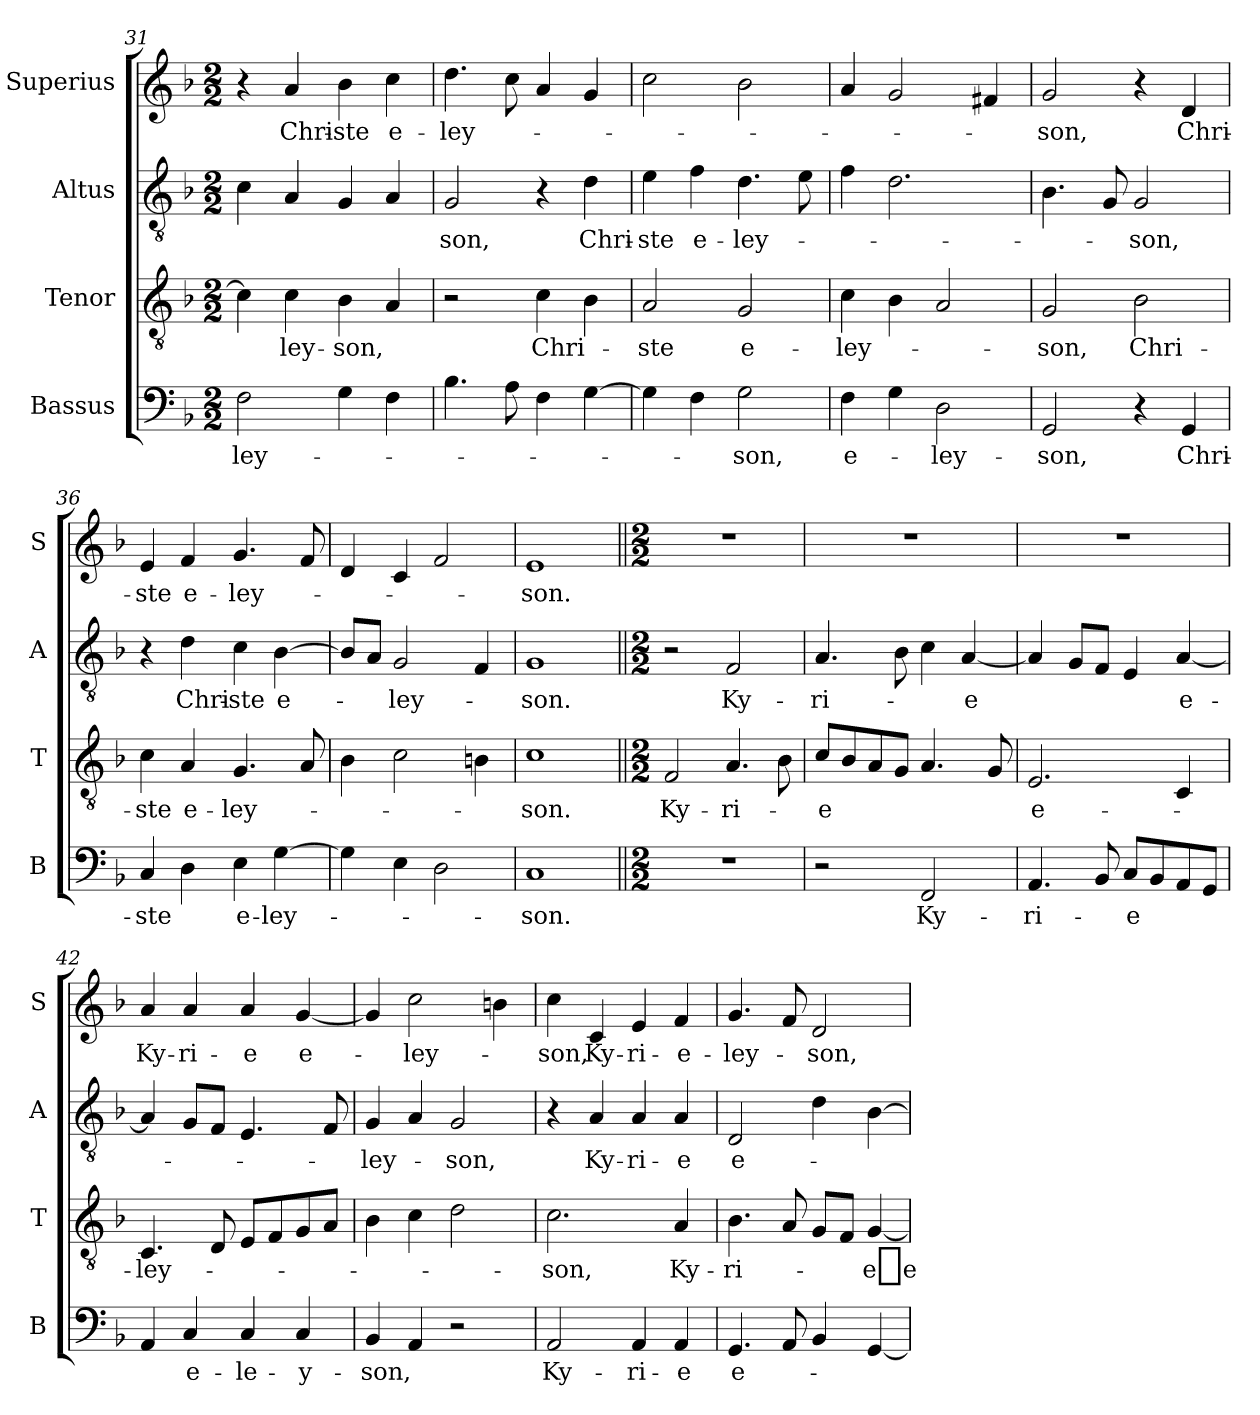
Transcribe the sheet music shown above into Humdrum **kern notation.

**kern	**text	**kern	**text	**kern	**text	**kern	**text
*part4	*part4	*part3	*part3	*part2	*part2	*part1	*part1
*staff4	*staff4	*staff3	*staff3	*staff2	*staff2	*staff1	*staff1
*I"Bassus	*	*I"Tenor	*	*I"Altus	*	*I"Superius	*
*I'B	*	*I'T	*	*I'A	*	*I'S	*
*clefF4	*	*clefGv2	*	*clefGv2	*	*clefG2	*
*k[b-]	*	*k[b-]	*	*k[b-]	*	*k[b-]	*
*M2/2	*	*M2/2	*	*M2/2	*	*M2/2	*
=31	=31	=31	=31	=31	=31	=31	=31
!	!LO:LY:i	!	!	!	!	!	!
2F	-ley-	4c]	.	4c	.	4r	.
!	!	!	!LO:LY:i	!	!	!	!LO:LY:i
.	.	4c	-ley-	4A	.	4a	Chri-
!	!	!	!LO:LY:i	!	!	!	!LO:LY:i
4G	.	4B-	-son,	4G	.	4b-	-ste
!	!	!	!	!	!	!	!LO:LY:i
4F	.	4A	.	4A	.	4cc	e-
=32	=32	=32	=32	=32	=32	=32	=32
!	!	!	!	!	!LO:LY:i	!	!LO:LY:i
4.B-	.	2r	.	2G	-son,	4.dd	-ley-
8A	.	.	.	.	.	8cc	.
!	!	!	!LO:LY:i	!	!	!	!
4F	.	4c	Chri-	4r	.	4a	.
!	!	!	!	!	!LO:LY:i	!	!
[4G	.	4B-	.	4d	Chri-	4g	.
=33	=33	=33	=33	=33	=33	=33	=33
!	!	!	!LO:LY:i	!	!LO:LY:i	!	!
4G]	.	2A	-ste	4e	-ste	2cc	.
!	!	!	!	!	!LO:LY:i	!	!
4F	.	.	.	4f	e-	.	.
!	!LO:LY:i	!	!LO:LY:i	!	!LO:LY:i	!	!
2G	-son,	2G	e-	4.d	-ley-	2b-	.
.	.	.	.	8e	.	.	.
=34	=34	=34	=34	=34	=34	=34	=34
!	!LO:LY:i	!	!LO:LY:i	!	!	!	!
4F	e-	4c	-ley-	4f	.	4a	.
4G	.	4B-	.	2.d	.	2g	.
!	!LO:LY:i	!	!	!	!	!	!
2D	-ley-	2A	.	.	.	.	.
.	.	.	.	.	.	4f#X	.
=35	=35	=35	=35	=35	=35	=35	=35
!	!LO:LY:i	!	!LO:LY:i	!	!	!	!LO:LY:i
2GG	-son,	2G	-son,	4.B-	.	2g	-son,
.	.	.	.	8G	.	.	.
!	!	!	!LO:LY:i	!	!LO:LY:i	!	!
4r	.	2B-	Chri-	2G	-son,	4r	.
!	!LO:LY:i	!	!	!	!	!	!LO:LY:i
4GG	Chri-	.	.	.	.	4d	Chri-
=36	=36	=36	=36	=36	=36	=36	=36
!	!LO:LY:i	!	!LO:LY:i	!	!	!	!LO:LY:i
4C	-ste	4c	-ste	4r	.	4e	-ste
!	!	!	!LO:LY:i	!	!LO:LY:i	!	!LO:LY:i
4D	.	4A	e-	4d	Chri-	4f	e-
!	!LO:LY:i	!	!LO:LY:i	!	!LO:LY:i	!	!LO:LY:i
4E	e-	4.G	-ley-	4c	-ste	4.g	-ley-
!	!LO:LY:i	!	!	!	!LO:LY:i	!	!
[4G	-ley-	.	.	[4B-	e-	.	.
.	.	8A	.	.	.	8f	.
=37	=37	=37	=37	=37	=37	=37	=37
4G]	.	4B-	.	8B-L]	.	4d	.
.	.	.	.	8AJ	.	.	.
!	!	!	!	!	!LO:LY:i	!	!
4E	.	2c	.	2G	-ley-	4c	.
2D	.	.	.	.	.	2f	.
.	.	4Bn	.	4F	.	.	.
=38	=38	=38	=38	=38	=38	=38	=38
!	!LO:LY:i	!	!LO:LY:i	!	!LO:LY:i	!	!LO:LY:i
1C	-son.	1c	-son.	1G	-son.	1e	-son.
=39||	=39||	=39||	=39||	=39||	=39||	=39||	=39||
*M2/2	*	*M2/2	*	*M2/2	*	*M2/2	*
1r	.	2F	Ky-	2r	.	1r	.
.	.	4.A	-ri-	2F	Ky-	.	.
.	.	8B-	.	.	.	.	.
=40	=40	=40	=40	=40	=40	=40	=40
2r	.	8cL	-e	4.A	-ri-	1r	.
.	.	8B-	.	.	.	.	.
.	.	8A	.	.	.	.	.
.	.	8GJ	.	8B-	.	.	.
2FF	Ky-	4.A	.	4c	.	.	.
.	.	.	.	[4A	-e	.	.
.	.	8G	.	.	.	.	.
=41	=41	=41	=41	=41	=41	=41	=41
!	!	!	!LO:LY:i	!	!	!	!
4.AA	-ri-	2.E	e-	4A]	.	1r	.
.	.	.	.	8GL	.	.	.
8BB-	.	.	.	8FJ	.	.	.
8CL	-e	.	.	4E	.	.	.
8BB-	.	.	.	.	.	.	.
!	!	!	!	!	!LO:LY:i	!	!
8AA	.	4C	.	[4A	e-	.	.
8GGJ	.	.	.	.	.	.	.
=42	=42	=42	=42	=42	=42	=42	=42
!	!	!	!LO:LY:i	!	!	!	!
4AA	.	4.C	-ley-	4A]	.	4a	Ky-
!	!LO:LY:i	!	!	!	!	!	!
4C	e-	.	.	8GL	.	4a	-ri-
.	.	8D	.	8FJ	.	.	.
!	!LO:LY:i	!	!	!	!	!	!
4C	-le-	8EL	.	4.E	.	4a	-e
.	.	8F	.	.	.	.	.
!	!LO:LY:i	!	!	!	!	!	!LO:LY:i
4C	-y-	8G	.	.	.	[4g	e-
.	.	8AJ	.	8F	.	.	.
=43	=43	=43	=43	=43	=43	=43	=43
!	!LO:LY:i	!	!	!	!LO:LY:i	!	!
4BB-	-son,	4B-	.	4G	-ley-	4g]	.
!	!	!	!	!	!	!	!LO:LY:i
4AA	.	4c	.	4A	.	2cc	-ley-
!	!	!	!	!	!LO:LY:i	!	!
2r	.	2d	.	2G	-son,	.	.
.	.	.	.	.	.	4bn	.
=44	=44	=44	=44	=44	=44	=44	=44
!	!LO:LY:i	!	!LO:LY:i	!	!	!	!LO:LY:i
2AA	Ky-	2.c	-son,	4r	.	4cc	-son,
!	!	!	!	!	!LO:LY:i	!	!LO:LY:i
.	.	.	.	4A	Ky-	4c	Ky-
!	!LO:LY:i	!	!	!	!LO:LY:i	!	!LO:LY:i
4AA	-ri-	.	.	4A	-ri-	4e	-ri-
!	!LO:LY:i	!	!LO:LY:i	!	!LO:LY:i	!	!LO:LY:i
4AA	-e	4A	Ky-	4A	-e	4f	-e-
=45	=45	=45	=45	=45	=45	=45	=45
!	!LO:LY:i	!	!LO:LY:i	!	!LO:LY:i	!	!LO:LY:i
4.GG	e-	4.B-	-ri-	2D	e-	4.g	-ley-
8AA	.	8A	.	.	.	8f	.
!	!	!	!	!	!	!	!LO:LY:i
4BB-	.	8GL	.	4d	.	2d	-son,
.	.	8FJ	.	.	.	.	.
!	!	!	!LO:LY:i	!	!	!	!
[4GG	.	[4G	-e_e-	[4B-	.	.	.
=	=	=	=	=	=	=	=
*-	*-	*-	*-	*-	*-	*-	*-
